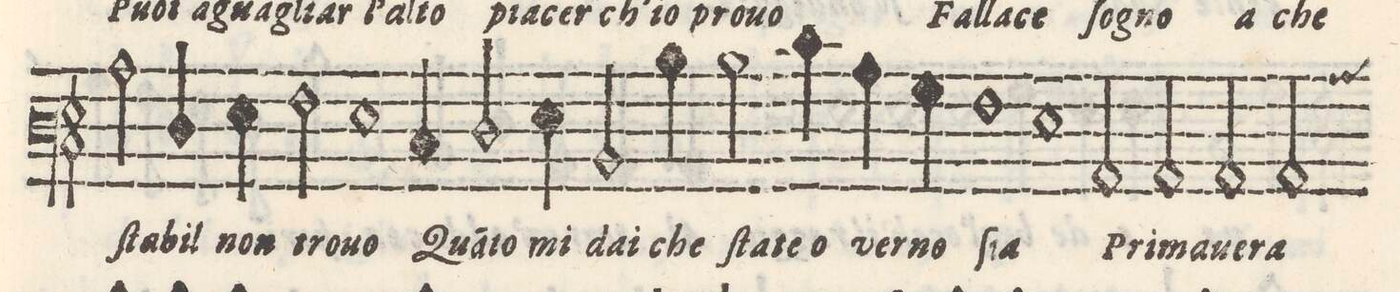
**kern	**text
*I"BASSO	*
*clefF3	*
*k[]	*
*met(C)	*
*M4/4	*
2c\	ſta-
=78-	=78-
4Fny/	bil
4Gny\	non
2A\	tro-
=79-	=79-
1G	-vo
=80-	=80-
4E/	Qan-
2F/	-to
4G\	mi
=81-	=81-
2D/	dai
4d\	che
2d\	ſta-
=82-	=82-
4e\	te
4c\	o ver-
4B\	-no
=83-	=83-
1A	ſi-
=84-	=84-
1G	-a
=85-	=85-
2C/	Pri-
2C/	-ma-
=86-	=86-
2C/	-ve-
2C/	-ra
*-	*-
